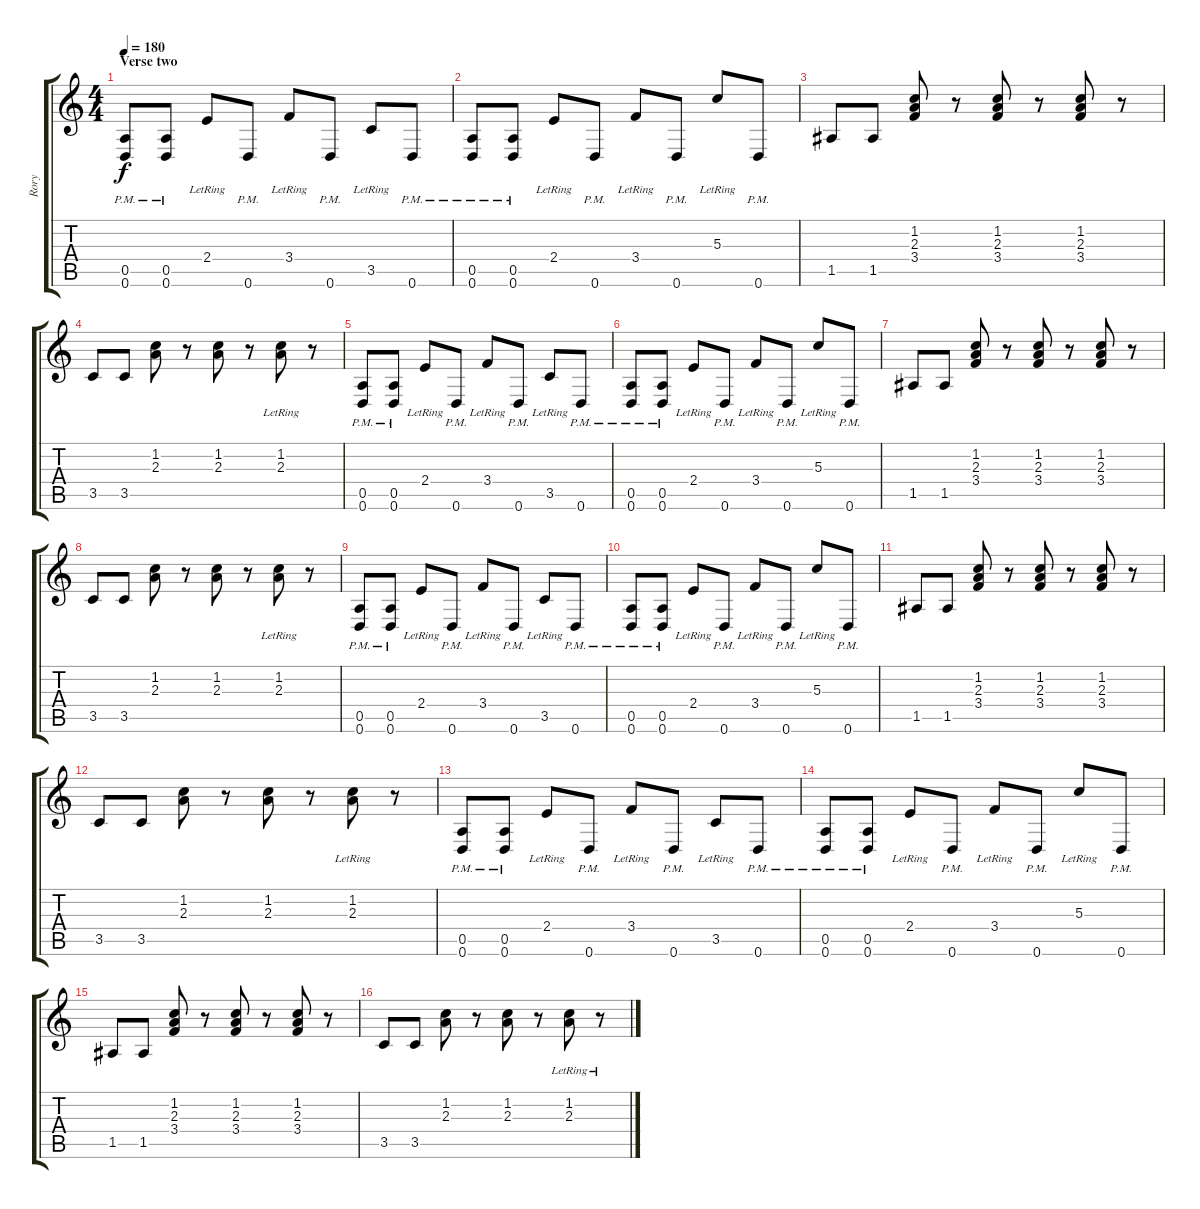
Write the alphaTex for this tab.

\track ("Rory" "Rory") {instrument distortionguitar}
\staff {score tabs}
\tuning (E4 B3 G3 D3 A2 D2) {hide}
\ts (4 4)
\section ("" "Verse two")
\tempo 180
\clef g2
\ks c
(0.5 0.6{pm}).8{dy f} (0.5 0.6{pm}).8 2.4{lr}.8 0.6{pm}.8 3.4{lr}.8 0.6{pm}.8 3.5{lr}.8 0.6{pm}.8 |
(0.5 0.6{pm}).8 (0.5 0.6{pm}).8 2.4{lr}.8 0.6{pm}.8 3.4{lr}.8 0.6{pm}.8 5.3{lr}.8 0.6{pm}.8 |
1.5.8 1.5.8 (1.2 2.3 3.4).8 r.8 (1.2 2.3 3.4).8 r.8 (1.2 2.3 3.4).8 r.8 |
3.5.8 3.5.8 (1.2 2.3).8 r.8 (1.2 2.3).8 r.8 (1.2{lr} 2.3{lr}).8 r.8 |
(0.5 0.6{pm}).8 (0.5 0.6{pm}).8 2.4{lr}.8 0.6{pm}.8 3.4{lr}.8 0.6{pm}.8 3.5{lr}.8 0.6{pm}.8 |
(0.5 0.6{pm}).8 (0.5 0.6{pm}).8 2.4{lr}.8 0.6{pm}.8 3.4{lr}.8 0.6{pm}.8 5.3{lr}.8 0.6{pm}.8 |
1.5.8 1.5.8 (1.2 2.3 3.4).8 r.8 (1.2 2.3 3.4).8 r.8 (1.2 2.3 3.4).8 r.8 |
3.5.8 3.5.8 (1.2 2.3).8 r.8 (1.2 2.3).8 r.8 (1.2{lr} 2.3{lr}).8 r.8 |
(0.5 0.6{pm}).8 (0.5 0.6{pm}).8 2.4{lr}.8 0.6{pm}.8 3.4{lr}.8 0.6{pm}.8 3.5{lr}.8 0.6{pm}.8 |
(0.5 0.6{pm}).8 (0.5 0.6{pm}).8 2.4{lr}.8 0.6{pm}.8 3.4{lr}.8 0.6{pm}.8 5.3{lr}.8 0.6{pm}.8 |
1.5.8 1.5.8 (1.2 2.3 3.4).8 r.8 (1.2 2.3 3.4).8 r.8 (1.2 2.3 3.4).8 r.8 |
3.5.8 3.5.8 (1.2 2.3).8 r.8 (1.2 2.3).8 r.8 (1.2{lr} 2.3{lr}).8 r.8 |
(0.5 0.6{pm}).8 (0.5 0.6{pm}).8 2.4{lr}.8 0.6{pm}.8 3.4{lr}.8 0.6{pm}.8 3.5{lr}.8 0.6{pm}.8 |
(0.5 0.6{pm}).8 (0.5 0.6{pm}).8 2.4{lr}.8 0.6{pm}.8 3.4{lr}.8 0.6{pm}.8 5.3{lr}.8 0.6{pm}.8 |
1.5.8 1.5.8 (1.2 2.3 3.4).8 r.8 (1.2 2.3 3.4).8 r.8 (1.2 2.3 3.4).8 r.8 |
3.5.8 3.5.8 (1.2 2.3).8 r.8 (1.2 2.3).8 r.8 (1.2{lr} 2.3{lr}).8 r.8
